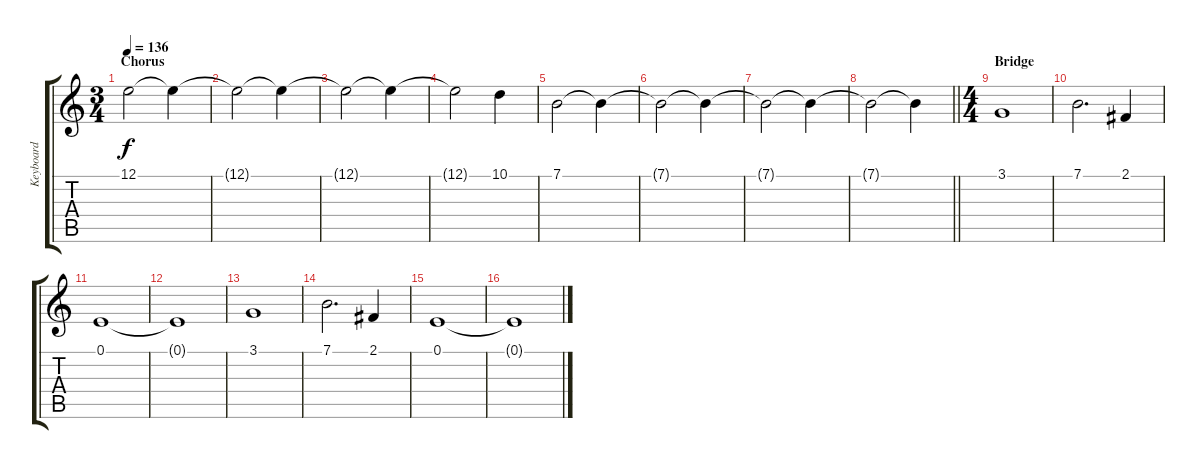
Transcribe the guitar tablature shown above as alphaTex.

\track ("Keyboard" "Keyboard") {instrument stringensemble1}
\staff {score tabs}
\tuning (E4 B3 G3 D3 A2 E2) {hide}
\ts (3 4)
\section ("" "Chorus")
\tempo 136
\clef g2
\ks c
12.1.2{dy f} 12.1{t}.4 |
12.1{t}.2 12.1{t}.4 |
12.1{t}.2 12.1{t}.4 |
12.1{t}.2 10.1.4 |
7.1.2 7.1{t}.4 |
7.1{t}.2 7.1{t}.4 |
7.1{t}.2 7.1{t}.4 |
\barLineRight lightlight
7.1{t}.2 7.1{t}.4 |
\ts (4 4)
\section ("" "Bridge")
3.1.1 |
7.1.2{d} 2.1.4 |
0.1.1 |
0.1{t}.1 |
3.1.1 |
7.1.2{d} 2.1.4 |
0.1.1 |
0.1{t}.1
